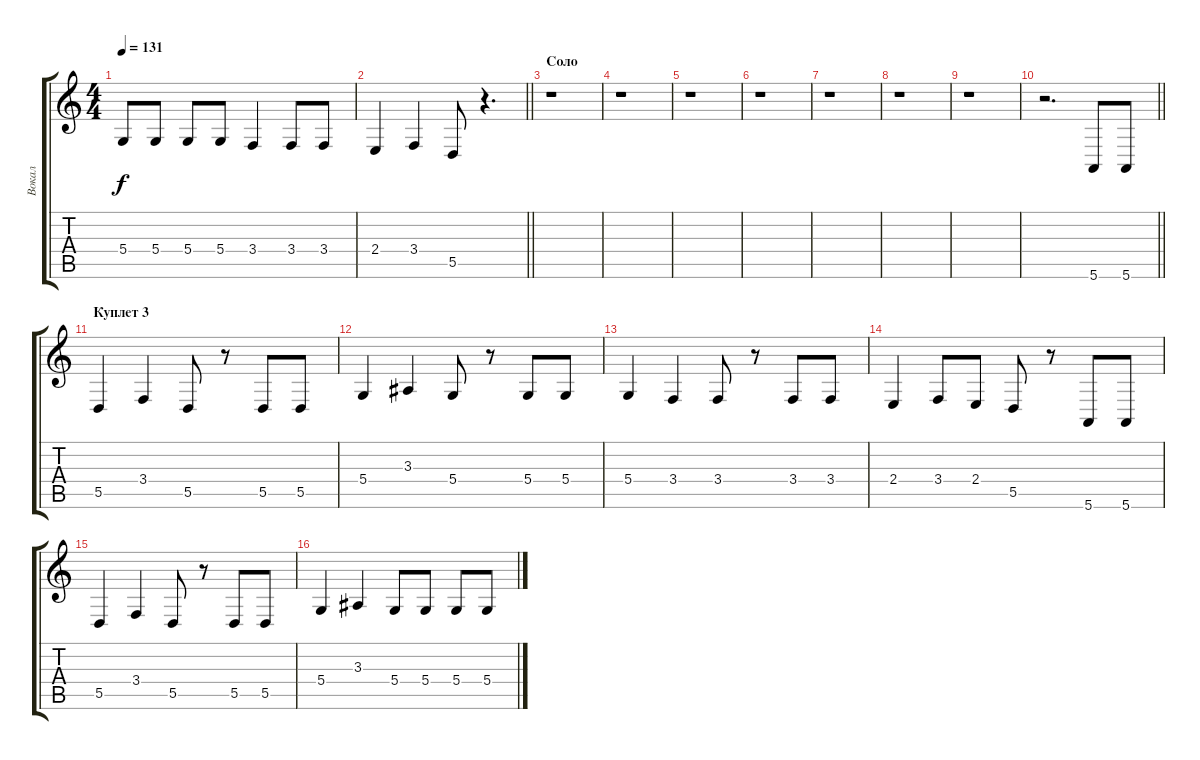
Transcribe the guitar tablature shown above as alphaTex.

\track ("Вокал" "Вокал") {instrument tenorsax}
\staff {score tabs}
\tuning (E4 B3 G3 D3 A2 E2) {hide}
\ts (4 4)
\tempo 131
\clef g2
\ks c
5.4.8{dy f} 5.4.8 5.4.8 5.4.8 3.4.4 3.4.8 3.4.8 |
\barLineRight lightlight
2.4.4 3.4.4 5.5.8 r.4{d} |
\section ("" "Соло")
r.1 |
r.1 |
r.1 |
r.1 |
r.1 |
r.1 |
r.1 |
\barLineRight lightlight
r.2{d} 5.6.8 5.6.8 |
\section ("" "Куплет 3")
5.5.4 3.4.4 5.5.8 r.8 5.5.8 5.5.8 |
5.4.4 3.3.4 5.4.8 r.8 5.4.8 5.4.8 |
5.4.4 3.4.4 3.4.8 r.8 3.4.8 3.4.8 |
2.4.4 3.4.8 2.4.8 5.5.8 r.8 5.6.8 5.6.8 |
5.5.4 3.4.4 5.5.8 r.8 5.5.8 5.5.8 |
5.4.4 3.3.4 5.4.8 5.4.8 5.4.8 5.4.8
